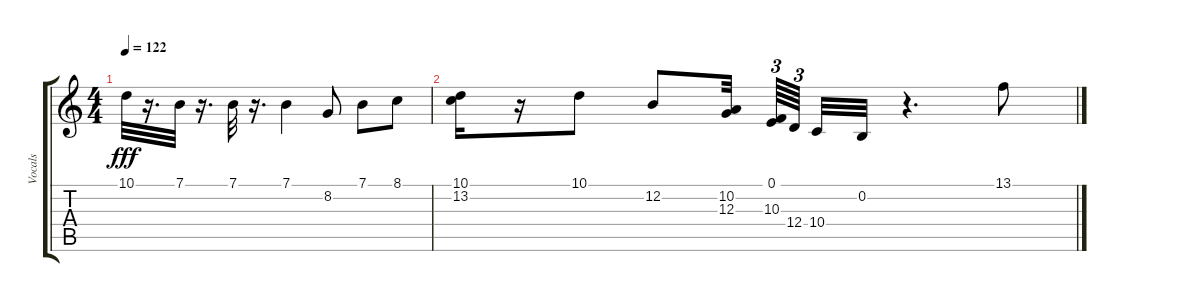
\track ("Vocals" "Vocals") {instrument tenorsax}
\staff {score tabs}
\tuning (E4 B3 G3 D3 A2 E2) {hide}
\ts (4 4)
\tempo 122
\clef g2
\ks c
10.1.32{dy fff} r.16{d} 7.1.32 r.16{d} 7.1.32 r.16{d} 7.1.4 8.2.8 7.1.8 8.1.8 |
(10.1 13.2).16 r.16 10.1.8 12.2.8 (10.2 12.3).32{beam splitsecondary} (0.1 10.3).64{tu (3 2)} 12.4.64{tu (3 2) beam splitsecondary} 10.4.32 0.2.32 r.4{d} 13.1.8
